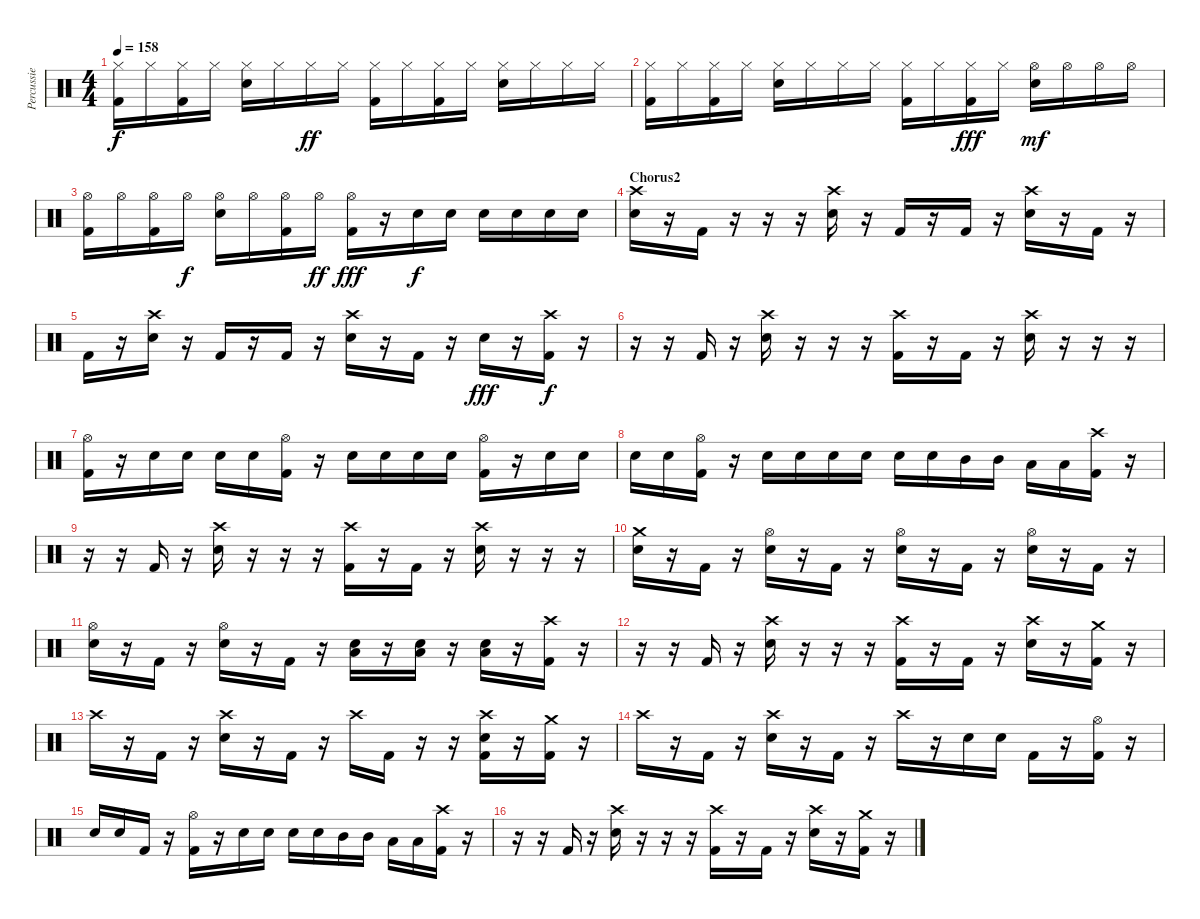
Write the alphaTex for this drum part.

\track ("Percussie" "Percussie") {instrument percussion}
\staff {score}
\articulation defaults
\ts (4 4)
\tempo 158
\clef neutral
\ks c
("Hi-Hat (closed)" "Kick (hit) 2").16{dy f} "Hi-Hat (closed)".16 ("Hi-Hat (closed)" "Kick (hit) 2").16 "Hi-Hat (closed)".16 ("Hi-Hat (closed)" "Electric Snare (hit)").16 "Hi-Hat (closed)".16 "Hi-Hat (closed)".16{dy ff} "Hi-Hat (closed)".16 ("Hi-Hat (closed)" "Kick (hit) 2").16 "Hi-Hat (closed)".16 ("Hi-Hat (closed)" "Kick (hit) 2").16 "Hi-Hat (closed)".16 ("Hi-Hat (closed)" "Electric Snare (hit)").16 "Hi-Hat (closed)".16 "Hi-Hat (closed)".16 "Hi-Hat (closed)".16 |
("Hi-Hat (closed)" "Kick (hit) 2").16 "Hi-Hat (closed)".16 ("Hi-Hat (closed)" "Kick (hit) 2").16 "Hi-Hat (closed)".16 ("Hi-Hat (closed)" "Electric Snare (hit)").16 "Hi-Hat (closed)".16 "Hi-Hat (closed)".16 "Hi-Hat (closed)".16 ("Hi-Hat (closed)" "Kick (hit) 2").16 "Hi-Hat (closed)".16 ("Hi-Hat (closed)" "Kick (hit) 2").16{dy fff} "Hi-Hat (closed)".16 ("Hi-Hat (open)" "Electric Snare (hit)").16{dy mf} "Hi-Hat (open)".16 "Hi-Hat (open)".16 "Hi-Hat (open)".16 |
("Hi-Hat (open)" "Kick (hit) 2").16 "Hi-Hat (open)".16 ("Hi-Hat (open)" "Kick (hit) 2").16 "Hi-Hat (open)".16{dy f} ("Hi-Hat (open)" "Electric Snare (hit)").16 "Hi-Hat (open)".16 ("Hi-Hat (open)" "Kick (hit) 2").16 "Hi-Hat (open)".16{dy ff} ("Hi-Hat (open)" "Kick (hit) 2").16{dy fff} r.16 "Electric Snare (hit)".16{dy f} "Electric Snare (hit)".16 "Electric Snare (hit)".16 "Electric Snare (hit)".16 "Electric Snare (hit)".16 "Electric Snare (hit)".16 |
\section ("" "Chorus2")
("Crash high (hit)" "Electric Snare (hit)").16 r.16 "Kick (hit) 2".16 r.16 r.16 r.16 ("Crash high (hit)" "Electric Snare (hit)").16 r.16 "Kick (hit) 2".16 r.16 "Kick (hit) 2".16 r.16 ("Crash high (hit)" "Electric Snare (hit)").16 r.16 "Kick (hit) 2".16 r.16 |
"Kick (hit) 2".16 r.16 ("Crash high (hit)" "Electric Snare (hit)").16 r.16 "Kick (hit) 2".16 r.16 "Kick (hit) 2".16 r.16 ("Crash high (hit)" "Electric Snare (hit)").16 r.16 "Kick (hit) 2".16 r.16 "Electric Snare (hit)".16{dy fff} r.16 ("Crash high (hit)" "Kick (hit) 2").16{dy f} r.16 |
r.16 r.16 "Kick (hit) 2".16 r.16 ("Crash high (hit)" "Electric Snare (hit)").16 r.16 r.16 r.16 ("Crash high (hit)" "Kick (hit) 2").16 r.16 "Kick (hit) 2".16 r.16 ("Crash high (hit)" "Electric Snare (hit)").16 r.16 r.16 r.16 |
("Hi-Hat (open)" "Kick (hit) 2").16 r.16 "Electric Snare (hit)".16 "Electric Snare (hit)".16 "Electric Snare (hit)".16 "Electric Snare (hit)".16 ("Hi-Hat (open)" "Kick (hit) 2").16 r.16 "Electric Snare (hit)".16 "Electric Snare (hit)".16 "Electric Snare (hit)".16 "Electric Snare (hit)".16 ("Hi-Hat (open)" "Kick (hit) 2").16 r.16 "Electric Snare (hit)".16 "Electric Snare (hit)".16 |
"Electric Snare (hit)".16 "Electric Snare (hit)".16 ("Hi-Hat (open)" "Kick (hit) 2").16 r.16 "Electric Snare (hit)".16 "Electric Snare (hit)".16 "Electric Snare (hit)".16 "Electric Snare (hit)".16 "Electric Snare (hit)".16 "Electric Snare (hit)".16 "Mid Tom (hit)".16 "Mid Tom (hit)".16 "Low Tom (hit)".16 "Low Tom (hit)".16 ("Crash high (hit)" "Kick (hit) 2").16 r.16 |
r.16 r.16 "Kick (hit) 2".16 r.16 ("Crash high (hit)" "Electric Snare (hit)").16 r.16 r.16 r.16 ("Crash high (hit)" "Kick (hit) 2").16 r.16 "Kick (hit) 2".16 r.16 ("Crash high (hit)" "Electric Snare (hit)").16 r.16 r.16 r.16 |
("Crash medium (hit)" "Electric Snare (hit)").16 r.16 "Kick (hit) 2".16 r.16 ("Hi-Hat (open)" "Electric Snare (hit)").16 r.16 "Kick (hit) 2".16 r.16 ("Hi-Hat (open)" "Electric Snare (hit)").16 r.16 "Kick (hit) 2".16 r.16 ("Hi-Hat (open)" "Electric Snare (hit)").16 r.16 "Kick (hit) 2".16 r.16 |
("Hi-Hat (open)" "Electric Snare (hit)").16 r.16 "Kick (hit) 2".16 r.16 ("Hi-Hat (open)" "Electric Snare (hit)").16 r.16 "Kick (hit) 2".16 r.16 ("Electric Snare (hit)" "Low Tom (hit)").16 r.16 ("Electric Snare (hit)" "Low Tom (hit)").16 r.16 ("Electric Snare (hit)" "Low Tom (hit)").16 r.16 ("Crash high (hit)" "Kick (hit) 2").16 r.16 |
r.16 r.16 "Kick (hit) 2".16 r.16 ("Crash high (hit)" "Electric Snare (hit)").16 r.16 r.16 r.16 ("Crash high (hit)" "Kick (hit) 2").16 r.16 "Kick (hit) 2".16 r.16 ("Crash high (hit)" "Electric Snare (hit)").16 r.16 ("Crash medium (hit)" "Kick (hit) 2").16 r.16 |
"Crash high (hit)".16 r.16 "Kick (hit) 2".16 r.16 ("Crash high (hit)" "Electric Snare (hit)").16 r.16 "Kick (hit) 2".16 r.16 "Crash high (hit)".16 "Kick (hit) 2".16 r.16 r.16 ("Crash high (hit)" "Electric Snare (hit)" "Kick (hit) 2").16 r.16 ("Crash medium (hit)" "Kick (hit) 2").16 r.16 |
"Crash high (hit)".16 r.16 "Kick (hit) 2".16 r.16 ("Crash high (hit)" "Electric Snare (hit)").16 r.16 "Kick (hit) 2".16 r.16 "Crash high (hit)".16 r.16 "Electric Snare (hit)".16 "Electric Snare (hit)".16 "Kick (hit) 2".16 r.16 ("Hi-Hat (open)" "Kick (hit) 2").16 r.16 |
"Electric Snare (hit)".16 "Electric Snare (hit)".16 "Kick (hit) 2".16 r.16 ("Hi-Hat (open)" "Kick (hit) 2").16 r.16 "Electric Snare (hit)".16 "Electric Snare (hit)".16 "Electric Snare (hit)".16 "Electric Snare (hit)".16 "Mid Tom (hit)".16 "Mid Tom (hit)".16 "Low Tom (hit)".16 "Low Tom (hit)".16 ("Crash high (hit)" "Kick (hit) 2").16 r.16 |
r.16 r.16 "Kick (hit) 2".16 r.16 ("Crash high (hit)" "Electric Snare (hit)").16 r.16 r.16 r.16 ("Crash high (hit)" "Kick (hit) 2").16 r.16 "Kick (hit) 2".16 r.16 ("Crash high (hit)" "Electric Snare (hit)").16 r.16 ("Crash medium (hit)" "Kick (hit) 2").16 r.16
